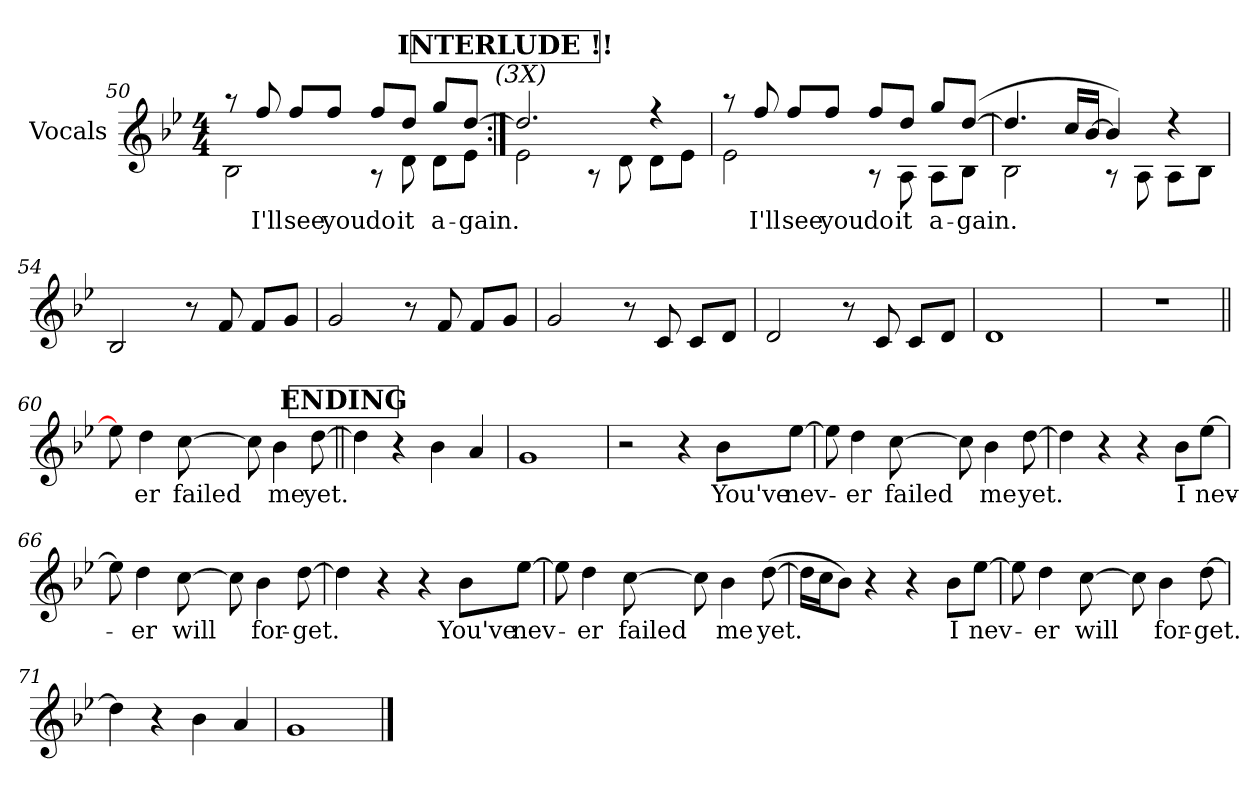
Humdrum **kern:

**kern	**text
*part1	*part1
*staff1	*staff1
*I"Vocals	*
*clefG2	*
*k[b-e-]	*
*B-:	*
*M4/4	*
=50	=50
*^	*
8r	2B-!\	.
!	!	!LO:LY:b
8ff/	.	I'll
!	!	!LO:LY:b
8ff/L	.	see
!	!	!LO:LY:b
8ff/J	.	you
!	!	!LO:LY:b
8ff/L	8rA	do
!	!	!LO:LY:b
8dd/J	8d!\	it
!	!	!LO:LY:b
8gg/L	8d!\L	a-
!	!	!LO:LY:b
[>8dd/J	8e-!\J	-gain.
!	!LO:TX:a:i:t=(3X)	!
!!LO:REH:place=s1:a:B:t=INTERLUDE	!!
=51:|!	=51:|!	=51:|!
2.dd/]	2e-!\	.
.	8rA	.
.	8d!\	.
4r	8d!\L	.
.	8e-!\J	.
!!LO:PB:g=z	!!
=52	=52	=52
8r	2e-!\	.
!	!	!LO:LY:b
8ff/	.	I'll
!	!	!LO:LY:b
8ff/L	.	see
!	!	!LO:LY:b
8ff/J	.	you
!	!	!LO:LY:b
8ff/L	8rA	do
!	!	!LO:LY:b
8dd/J	8A!\	it
!	!	!LO:LY:b
8gg/L	8A!\L	a-
!	!	!LO:LY:b
(>[>8dd/J	8B-!\J	-gain.
=53	=53	=53
4.dd/]	2B-!\	.
16cc/LL	.	.
[>16b-/JJ	.	.
4b-/])	8rA	.
.	8A!\	.
4r	8A!\L	.
.	8B-!\J	.
*v	*v	*
=54	=54
2B-!/	.
8r	.
8f!/	.
8f!/L	.
8g!/J	.
=55	=55
2g!/	.
8r	.
8f!/	.
8f!/L	.
8g!/J	.
!!LO:LB:g=z
=56	=56
2g!/	.
8r	.
8c!/	.
8c!/L	.
8d!/J	.
=57	=57
2d!/	.
8r	.
8c!/	.
8c!/L	.
8d!/J	.
=58	=58
1d!	.
=59	=59
1r	.
!!LO:LB:g=z
=60||	=60||
!	!LO:LY:b
8ee-\]	­
!	!LO:LY:b
4dd\	er
!	!LO:LY:b
[8cc\	failed
8cc\]	.
!	!LO:LY:b
4b-\	me
!	!LO:LY:b
[8dd\	yet.
!!LO:REH:place=s1:a:B:t=ENDING
=61||	=61||
4dd\]	.
4r	.
4b-!\	.
4a!/	.
=62	=62
1g!	.
=63	=63
2r	.
4r	.
!	!LO:LY:b
8b-\L	You've
!	!LO:LY:b
[8ee-\J	nev-
!!LO:LB:g=z
=64	=64
8ee-\]	.
!	!LO:LY:b
4dd\	-er
!	!LO:LY:b
[8cc\	failed
8cc\]	.
!	!LO:LY:b
4b-\	me
!	!LO:LY:b
[8dd\	yet.
=65	=65
4dd\]	.
4r	.
4r	.
!	!LO:LY:b
8b-\L	I
!	!LO:LY:b
[8ee-\J	nev-
=66	=66
8ee-\]	.
!	!LO:LY:b
4dd\	-er
!	!LO:LY:b
[8cc\	will
8cc\]	.
!	!LO:LY:b
4b-\	for-
!	!LO:LY:b
[8dd\	-get.
=67	=67
4dd\]	.
4r	.
4r	.
!	!LO:LY:b
8b-\L	You've
!	!LO:LY:b
[8ee-\J	nev-
!!LO:LB:g=z
=68	=68
8ee-\]	.
!	!LO:LY:b
4dd\	-er
!	!LO:LY:b
[8cc\	failed
8cc\]	.
!	!LO:LY:b
4b-\	me
!	!LO:LY:b
(>[8dd\	yet.
=69	=69
16dd\LL]	.
16cc\J	.
8b-\J)	.
4r	.
4r	.
!	!LO:LY:b
8b-\L	I
!	!LO:LY:b
[8ee-\J	nev-
=70	=70
8ee-\]	.
!	!LO:LY:b
4dd\	-er
!	!LO:LY:b
[8cc\	will
8cc\]	.
!	!LO:LY:b
4b-\	for-
!	!LO:LY:b
[8dd\	-get.
=71	=71
4dd\]	.
4r	.
4b-!\	.
4a!/	.
=72	=72
1g!	.
==	==
*-	*-
